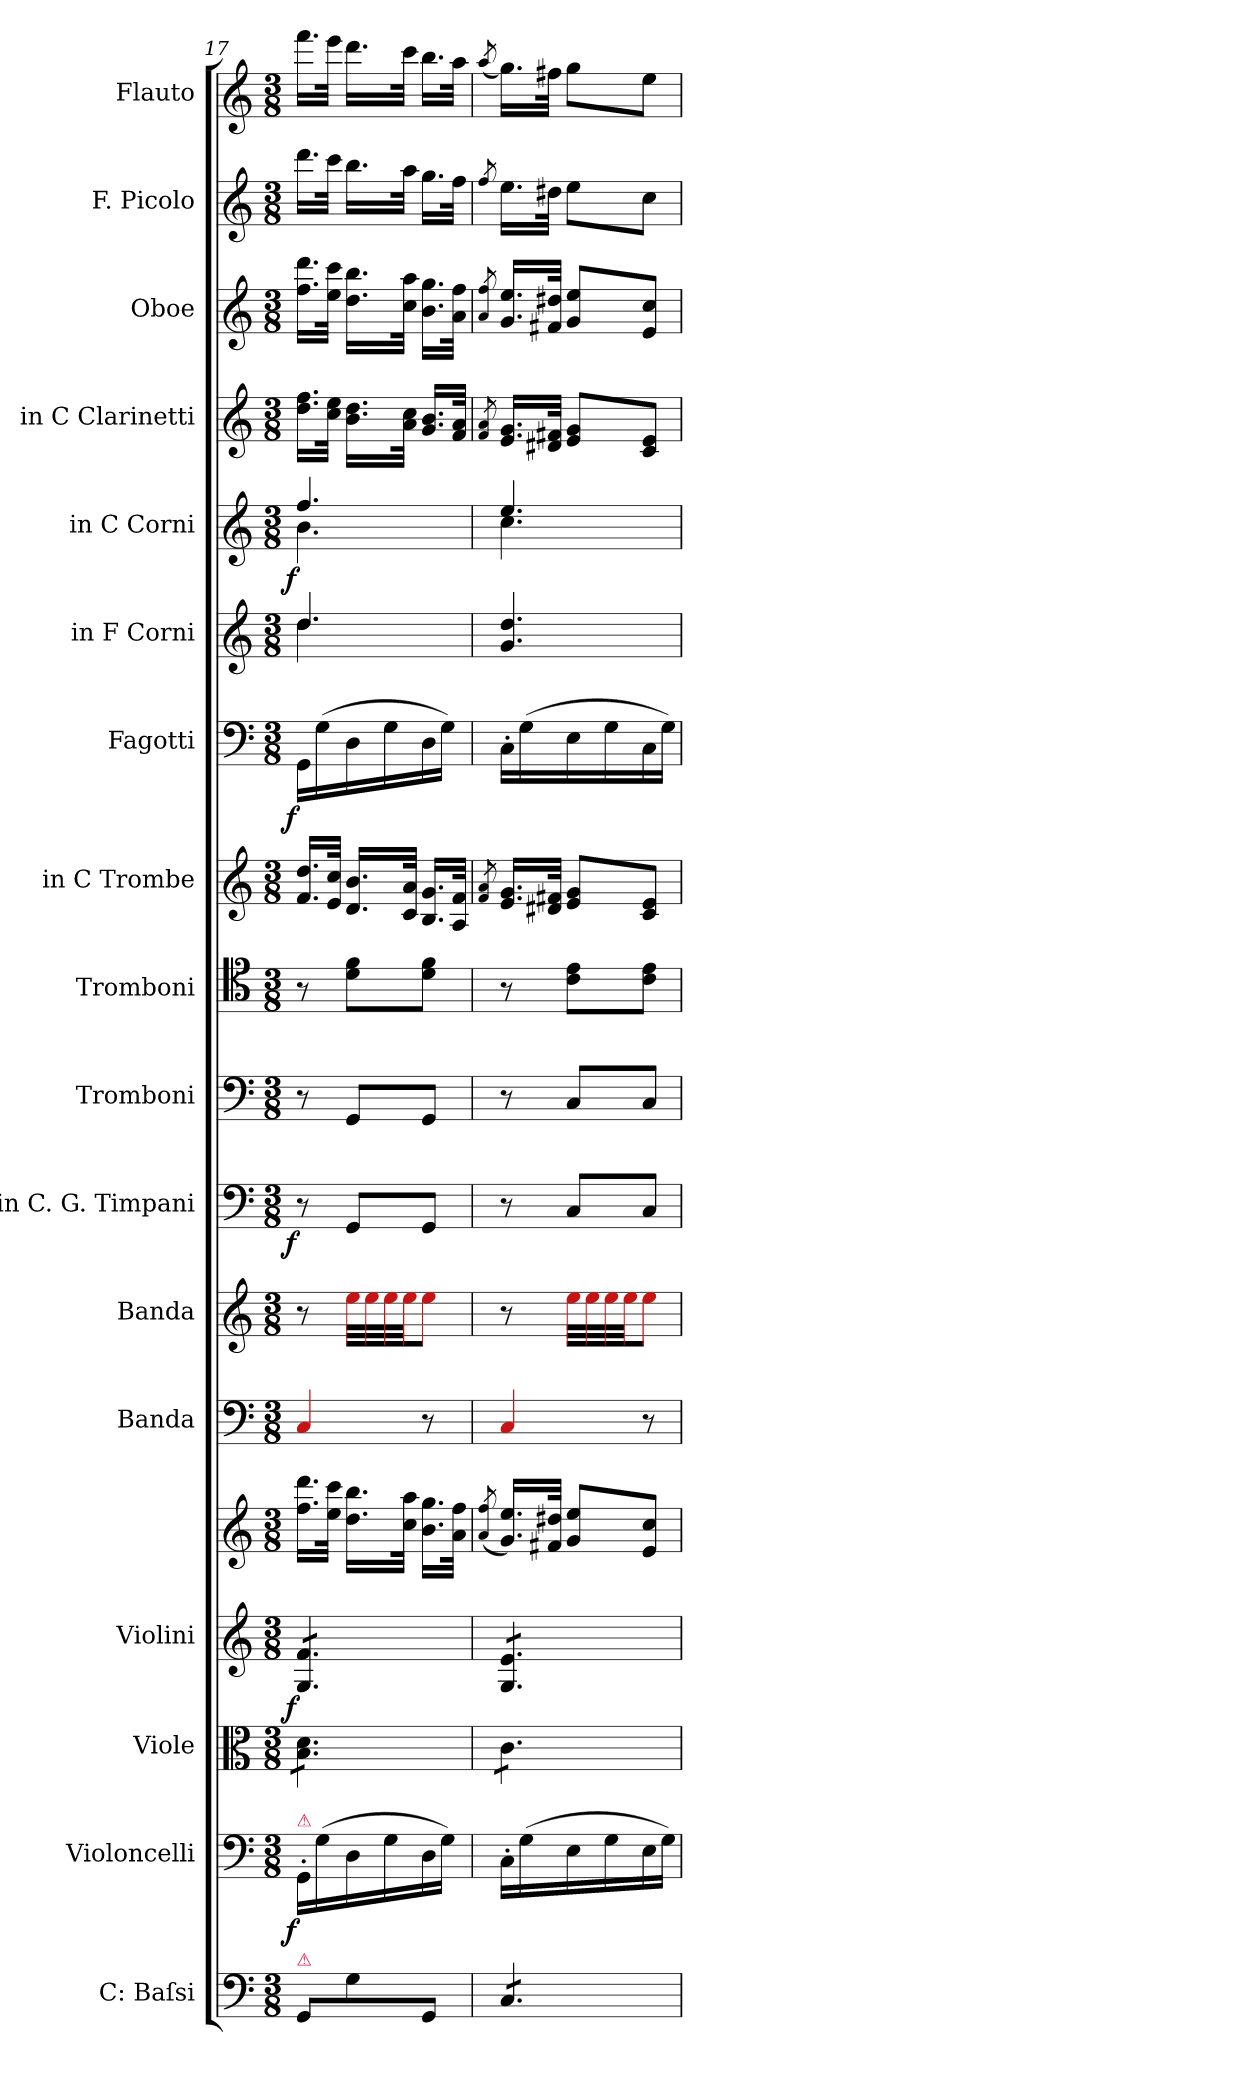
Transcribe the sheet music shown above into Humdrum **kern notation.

**kern	**kern	**dynam	**kern	**kern	**dynam	**kern	**kern	**kern	**kern	**dynam	**kern	**kern	**kern	**dynam	**kern	**kern	**kern	**dynam	**kern	**kern	**kern	**kern
*part18	*part17	*part17	*part16	*part15	*part15	*part14	*part13	*part12	*part11	*part11	*part10	*part9	*part8	*part8	*part7	*part6	*part5	*part5	*part4	*part3	*part2	*part1
*staff18	*staff17	*staff17	*staff16	*staff15	*staff15	*staff14	*staff13	*staff12	*staff11	*staff11	*staff10	*staff9	*staff8	*staff8	*staff7	*staff6	*staff5	*staff5	*staff4	*staff3	*staff2	*staff1
*I"C: Baſsi	*I"Violoncelli	*	*I"Viole	*I"Violini	*	*	*I"Banda	*I"Banda	*I"in C. G. Timpani	*	*I"Tromboni	*I"Tromboni	*I"in C Trombe	*	*I"Fagotti	*I"in F Corni	*I"in C Corni	*	*I"in C Clarinetti	*I"Oboe	*I"F. Picolo	*I"Flauto
*	*I'Vc	*	*	*I'Vln	*	*	*	*	*I'Timp	*	*I'Trb	*I'Trb	*	*	*	*	*	*	*I'Cl	*I'Ob	*	*I'Fl
*clefF4	*clefF4	*	*clefC3	*clefG2	*	*clefG2	*clefF4	*clefG2	*clefF4	*	*clefF4	*clefC4	*clefG2	*	*clefF4	*clefG2	*clefG2	*	*clefG2	*clefG2	*clefG2	*clefG2
*	*	*	*	*	*	*	*	*	*	*	*	*	*	*	*	*ITrd4c7	*	*	*	*	*	*
*k[]	*k[]	*	*k[]	*k[]	*	*k[]	*k[]	*k[]	*k[]	*	*k[]	*k[]	*k[]	*	*k[]	*k[b-]	*k[]	*	*k[]	*k[]	*k[]	*k[]
*M3/8	*M3/8	*	*M3/8	*M3/8	*	*M3/8	*M3/8	*M3/8	*M3/8	*	*M3/8	*M3/8	*M3/8	*	*M3/8	*M3/8	*M3/8	*	*M3/8	*M3/8	*M3/8	*M3/8
=17	=17	=17	=17	=17	=17	=17	=17	=17	=17	=17	=17	=17	=17	=17	=17	=17	=17	=17	=17	=17	=17	=17
*	*	*	*	*	*	*	*	*	*	*	*	*	*	*	*	*^	*^	*	*	*	*	*
!	!LO:TX:a:color=crimson:t=⚠	!	!	!	!	!	!	!	!	!	!	!	!	!	!	!	!	!	!	!	!	!	!	!
!LO:TX:a:color=crimson:t=⚠	!	!	!	!	!	!	!	!	!	!	!	!	!	!	!	!	!	!	!	!	!	!	!	!
!	!	!LO:DY:rj	!	!	!LO:DY:rj	!	!	!	!	!LO:DY:rj	!	!	!	!LO:DY:a:rj	!	!	!	!	!	!LO:DY:rj	!	!	!	!
*	*	*	*tremolo	*	*	*	*	*	*	*	*	*	*	*	*	*	*	*	*	*	*	*	*	*
*	*	*	*	*tremolo	*	*	*	*	*	*	*	*	*	*	*	*	*	*	*	*	*	*	*	*
8GG/L	16GG'/LL	f	8B\ 8d\L	8G/ 8f/L	f	16.ff\ 16.ddd\LL	4Ra/	8r	8r	f	8r	8r	16.f/ 16.dd/LL	f	16GG\LL	4.g/	4.g\	4.ff/	4.b\	f	16.dd\ 16.ff\LL	16.ff\ 16.ddd\LL	16.ddd\LL	16.fff\LL
.	(16G\	.	.	.	.	.	.	.	.	.	.	.	.	.	(16G\	.	.	.	.	.	.	.	.	.
.	.	.	.	.	.	32ee\ 32ccc\JJk	.	.	.	.	.	.	32e/ 32cc/JJk	.	.	.	.	.	.	.	32cc\ 32ee\JJk	32ee\ 32ccc\JJk	32ccc\JJk	32eee\JJk
8G\	16D\	.	8B\ 8d\	8G/ 8f/	.	16.dd\ 16.bb\LL	.	32Ree\LLL	8GG/L	.	8GG/L	8d\ 8f\L	16.d/ 16.b/LL	.	16D\	.	.	.	.	.	16.b\ 16.dd\LL	16.dd\ 16.bb\LL	16.bb\LL	16.ddd\LL
.	.	.	.	.	.	.	.	32Ree\	.	.	.	.	.	.	.	.	.	.	.	.	.	.	.	.
.	16G\	.	.	.	.	.	.	32Ree\	.	.	.	.	.	.	16G\	.	.	.	.	.	.	.	.	.
.	.	.	.	.	.	32cc\ 32aa\JJk	.	32Ree\JJ	.	.	.	.	32c/ 32a/JJk	.	.	.	.	.	.	.	32a\ 32cc\JJk	32cc\ 32aa\JJk	32aa\JJk	32ccc\JJk
8GG/J	16D\	.	8B\ 8d\J	8G/ 8f/J	.	16.b\ 16.gg\LL	8r	8Ree\J	8GG/J	.	8GG/J	8d\ 8f\J	16.B/ 16.g/LL	.	16D\	.	.	.	.	.	16.g/ 16.b/LL	16.b\ 16.gg\LL	16.gg\LL	16.bb\LL
.	16G\JJ)	.	.	.	.	.	.	.	.	.	.	.	.	.	16G\JJ)	.	.	.	.	.	.	.	.	.
.	.	.	.	.	.	32a\ 32ff\JJk	.	.	.	.	.	.	32A/ 32f/JJk	.	.	.	.	.	.	.	32f/ 32a/JJk	32a\ 32ff\JJk	32ff\JJk	32aa\JJk
*	*	*	*	*	*	*	*	*	*	*	*	*	*	*	*	*v	*v	*	*	*	*	*	*	*
=18	=18	=18	=18	=18	=18	=18	=18	=18	=18	=18	=18	=18	=18	=18	=18	=18	=18	=18	=18	=18	=18	=18	=18
.	.	.	.	.	.	(8qa/ 8qff/	.	.	.	.	.	.	8qf/ 8qa/	.	.	.	.	.	.	8qf/ 8qa/	8qa/ 8qff/	8qff/	(8qaa/
*tremolo	*	*	*	*	*	*	*	*	*	*	*	*	*	*	*	*	*	*	*	*	*	*	*
8C/L	16C'\LL	.	8c\L	8G/ 8e/L	.	16.g/ 16.ee/LL)	4Ra/	8r	8r	.	8r	8r	16.e/ 16.g/LL	.	16C'\LL	4.c/ 4.g/	4.ee/	4.cc\	.	16.e/ 16.g/LL	16.g/ 16.ee/LL	16.ee\LL	16.gg\LL)
.	(16G\	.	.	.	.	.	.	.	.	.	.	.	.	.	(16G\	.	.	.	.	.	.	.	.
.	.	.	.	.	.	32f#X/ 32dd#X/JJk	.	.	.	.	.	.	32d#X/ 32f#X/JJk	.	.	.	.	.	.	32d#X/ 32f#X/JJk	32f#X/ 32dd#X/JJk	32dd#X\JJk	32ff#X\JJk
8C/	16E\	.	8c\	8G/ 8e/	.	8g/ 8ee/L	.	32Ree\LLL	8C/L	.	8C/L	8c\ 8e\L	8e/ 8g/L	.	16E\	.	.	.	.	8e/ 8g/L	8g/ 8ee/L	8ee\L	8gg\L
.	.	.	.	.	.	.	.	32Ree\	.	.	.	.	.	.	.	.	.	.	.	.	.	.	.
.	16G\	.	.	.	.	.	.	32Ree\	.	.	.	.	.	.	16G\	.	.	.	.	.	.	.	.
.	.	.	.	.	.	.	.	32Ree\JJ	.	.	.	.	.	.	.	.	.	.	.	.	.	.	.
8C/J	16E\	.	8c\J	8G/ 8e/J	.	8e/ 8cc/J	8r	8Ree\J	8C/J	.	8C/J	8c\ 8e\J	8c/ 8e/J	.	16C\	.	.	.	.	8c/ 8e/J	8e/ 8cc/J	8cc\J	8ee\J
*	*	*	*	*Xtremolo	*	*	*	*	*	*	*	*	*	*	*	*	*	*	*	*	*	*	*
*	*	*	*Xtremolo	*	*	*	*	*	*	*	*	*	*	*	*	*	*	*	*	*	*	*	*
*Xtremolo	*	*	*	*	*	*	*	*	*	*	*	*	*	*	*	*	*	*	*	*	*	*	*
.	16G\JJ)	.	.	.	.	.	.	.	.	.	.	.	.	.	16G\JJ)	.	.	.	.	.	.	.	.
*	*	*	*	*	*	*	*	*	*	*	*	*	*	*	*	*	*v	*v	*	*	*	*	*
=	=	=	=	=	=	=	=	=	=	=	=	=	=	=	=	=	=	=	=	=	=	=
*-	*-	*-	*-	*-	*-	*-	*-	*-	*-	*-	*-	*-	*-	*-	*-	*-	*-	*-	*-	*-	*-	*-
